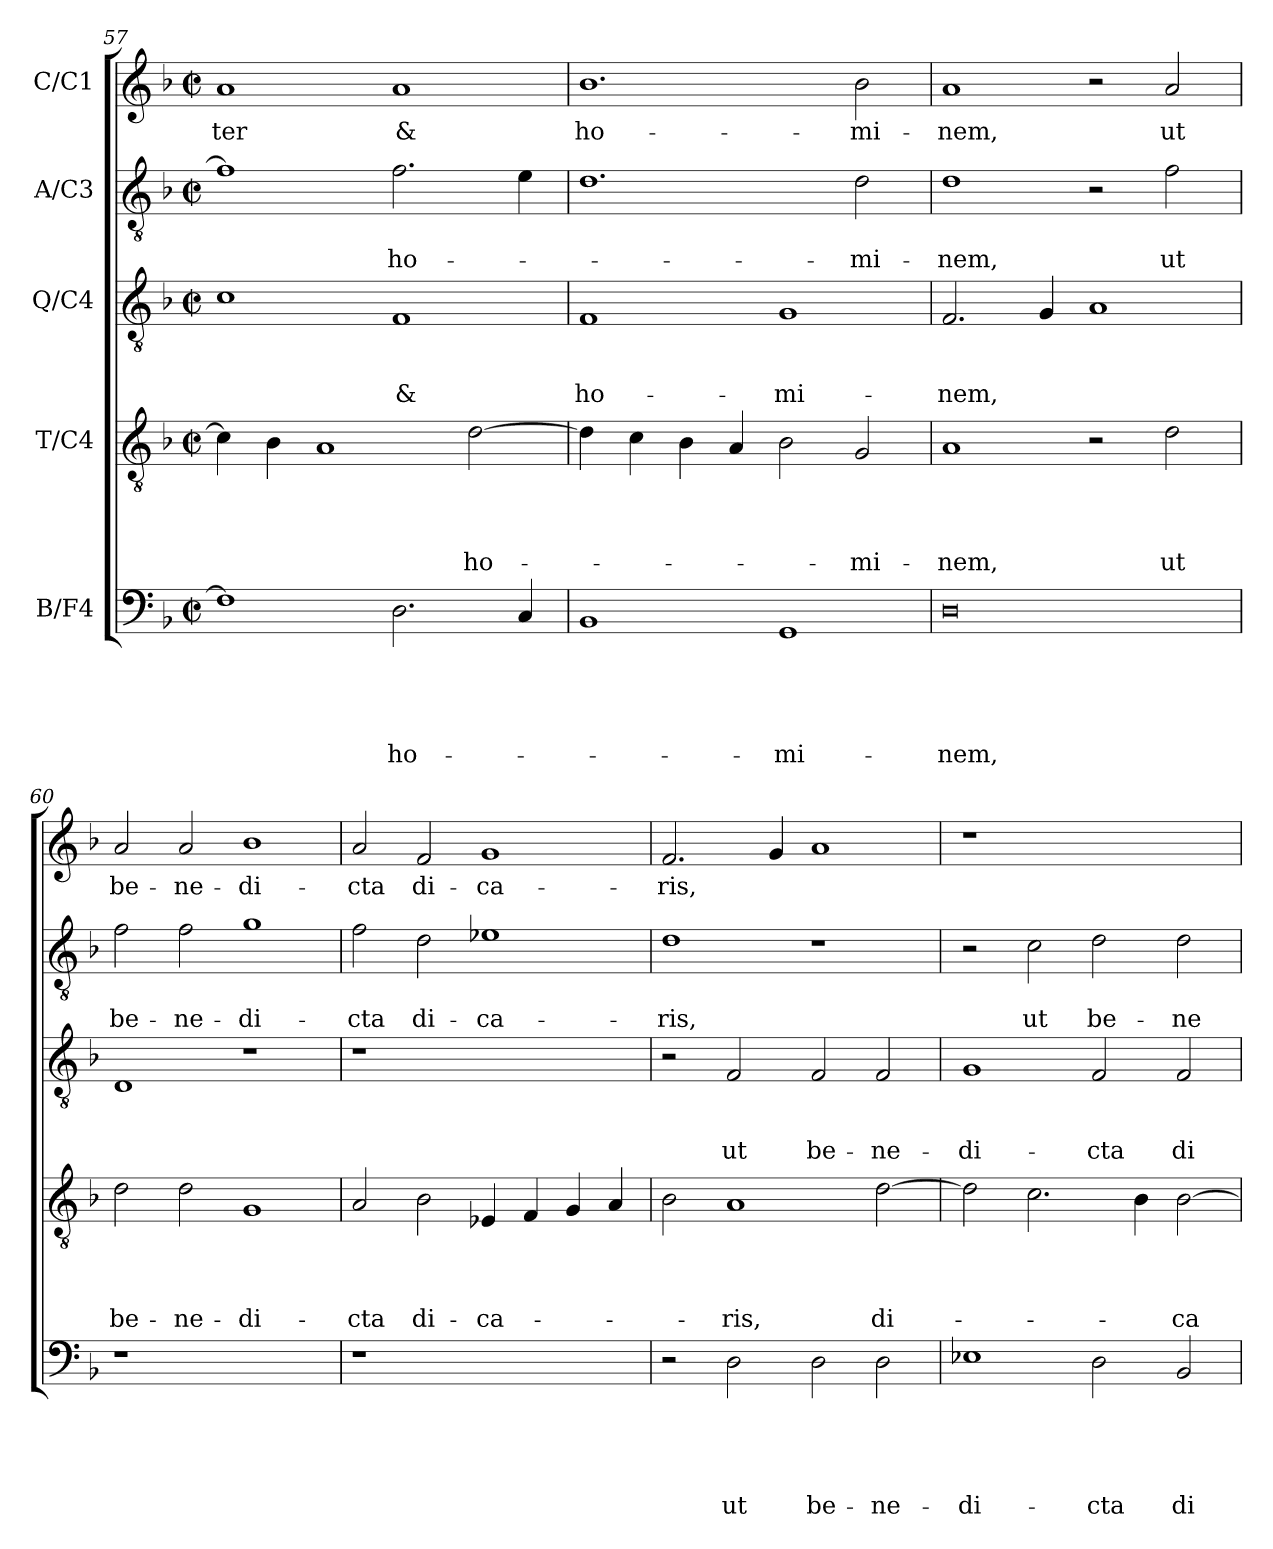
**kern	**text	**text	**text	**text	**text	**kern	**text	**text	**text	**text	**kern	**text	**text	**text	**kern	**text	**text	**kern	**text
*part5	*part5	*part5	*part5	*part5	*part5	*part4	*part4	*part4	*part4	*part4	*part3	*part3	*part3	*part3	*part2	*part2	*part2	*part1	*part1
*staff5	*staff5	*staff5	*staff5	*staff5	*staff5	*staff4	*staff4	*staff4	*staff4	*staff4	*staff3	*staff3	*staff3	*staff3	*staff2	*staff2	*staff2	*staff1	*staff1
*I"B/F4	*	*	*	*	*	*I"T/C4	*	*	*	*	*I"Q/C4	*	*	*	*I"A/C3	*	*	*I"C/C1	*
*clefF4	*	*	*	*	*	*clefGv2	*	*	*	*	*clefGv2	*	*	*	*clefGv2	*	*	*clefG2	*
*k[b-]	*	*	*	*	*	*k[b-]	*	*	*	*	*k[b-]	*	*	*	*k[b-]	*	*	*k[b-]	*
*F:	*	*	*	*	*	*F:	*	*	*	*	*F:	*	*	*	*F:	*	*	*F:	*
*M2/2	*	*	*	*	*	*M2/2	*	*	*	*	*M2/2	*	*	*	*M2/2	*	*	*M2/2	*
*met(c|)	*	*	*	*	*	*met(c|)	*	*	*	*	*met(c|)	*	*	*	*met(c|)	*	*	*met(c|)	*
=57	=57	=57	=57	=57	=57	=57	=57	=57	=57	=57	=57	=57	=57	=57	=57	=57	=57	=57	=57
!	!	!	!	!	!	!	!	!	!	!	!	!	!	!	!	!	!	!	!LO:LY:b
1F]	.	.	.	.	.	4c\]	.	.	.	.	1c	.	.	.	1f]	.	.	1a	-ter
.	.	.	.	.	.	4B-\	.	.	.	.	.	.	.	.	.	.	.	.	.
.	.	.	.	.	.	1A	.	.	.	.	.	.	.	.	.	.	.	.	.
!	!	!	!	!	!LO:LY:b	!	!	!	!	!	!	!	!	!LO:LY:b	!	!	!LO:LY:b	!	!LO:LY:b
2.D\	.	.	.	.	ho-	.	.	.	.	.	1F	.	.	&	2.f\	.	ho-	1a	&
!	!	!	!	!	!	!	!	!	!	!LO:LY:b	!	!	!	!	!	!	!	!	!
.	.	.	.	.	.	[2d\	.	.	.	ho-	.	.	.	.	.	.	.	.	.
4C/	.	.	.	.	.	.	.	.	.	.	.	.	.	.	4e\	.	.	.	.
=58	=58	=58	=58	=58	=58	=58	=58	=58	=58	=58	=58	=58	=58	=58	=58	=58	=58	=58	=58
!	!	!	!	!	!	!	!	!	!	!	!	!	!	!LO:LY:b	!	!	!	!	!LO:LY:b
1BB-	.	.	.	.	.	4d\]	.	.	.	.	1F	.	.	ho-	1.d	.	.	1.b-	ho-
.	.	.	.	.	.	4c\	.	.	.	.	.	.	.	.	.	.	.	.	.
.	.	.	.	.	.	4B-\	.	.	.	.	.	.	.	.	.	.	.	.	.
.	.	.	.	.	.	4A/	.	.	.	.	.	.	.	.	.	.	.	.	.
!	!	!	!	!	!LO:LY:b	!	!	!	!	!	!	!	!	!LO:LY:b	!	!	!	!	!
1GG	.	.	.	.	-mi-	2B-\	.	.	.	.	1G	.	.	-mi-	.	.	.	.	.
!	!	!	!	!	!	!	!	!	!	!LO:LY:b	!	!	!	!	!	!	!LO:LY:b	!	!LO:LY:b
.	.	.	.	.	.	2G/	.	.	.	-mi-	.	.	.	.	2d\	.	-mi-	2b-\	-mi-
=59	=59	=59	=59	=59	=59	=59	=59	=59	=59	=59	=59	=59	=59	=59	=59	=59	=59	=59	=59
!	!	!	!	!	!LO:LY:b	!	!	!	!	!LO:LY:b	!	!	!	!LO:LY:b	!	!	!LO:LY:b	!	!LO:LY:b
0D	.	.	.	.	-nem,	1A	.	.	.	-nem,	2.F/	.	.	-nem,	1d	.	-nem,	1a	-nem,
.	.	.	.	.	.	.	.	.	.	.	4G/	.	.	.	.	.	.	.	.
.	.	.	.	.	.	2r	.	.	.	.	1A	.	.	.	2r	.	.	2r	.
!	!	!	!	!	!	!	!	!	!	!LO:LY:b	!	!	!	!	!	!	!LO:LY:b	!	!LO:LY:b
.	.	.	.	.	.	2d\	.	.	.	ut	.	.	.	.	2f\	.	ut	2a/	ut
=60	=60	=60	=60	=60	=60	=60	=60	=60	=60	=60	=60	=60	=60	=60	=60	=60	=60	=60	=60
!	!	!	!	!	!	!	!	!	!	!LO:LY:b	!	!	!	!	!	!	!LO:LY:b	!	!LO:LY:b
1r	.	.	.	.	.	2d\	.	.	.	be-	1D	.	.	.	2f\	.	be-	2a/	be-
!	!	!	!	!	!	!	!	!	!	!LO:LY:b	!	!	!	!	!	!	!LO:LY:b	!	!LO:LY:b
.	.	.	.	.	.	2d\	.	.	.	-ne-	.	.	.	.	2f\	.	-ne-	2a/	-ne-
!	!	!	!	!	!	!	!	!	!	!LO:LY:b	!	!	!	!	!	!	!LO:LY:b	!	!LO:LY:b
1ryy	.	.	.	.	.	1G	.	.	.	-di-	1r	.	.	.	1g	.	-di-	1b-	-di-
!!LO:PB:g=z
=61	=61	=61	=61	=61	=61	=61	=61	=61	=61	=61	=61	=61	=61	=61	=61	=61	=61	=61	=61
!	!	!	!	!	!	!	!	!	!	!LO:LY:b	!	!	!	!	!	!	!LO:LY:b	!	!LO:LY:b
1r	.	.	.	.	.	2A/	.	.	.	-cta	1r	.	.	.	2f\	.	-cta	2a/	-cta
!	!	!	!	!	!	!	!	!	!	!LO:LY:b	!	!	!	!	!	!	!LO:LY:b	!	!LO:LY:b
.	.	.	.	.	.	2B-\	.	.	.	di-	.	.	.	.	2d\	.	di-	2f/	di-
!	!	!	!	!	!	!	!	!	!	!LO:LY:b	!	!	!	!	!	!	!LO:LY:b	!	!LO:LY:b
1ryy	.	.	.	.	.	4E-X/	.	.	.	-ca-	1ryy	.	.	.	1e-X	.	-ca-	1g	-ca-
.	.	.	.	.	.	4F/	.	.	.	.	.	.	.	.	.	.	.	.	.
.	.	.	.	.	.	4G/	.	.	.	.	.	.	.	.	.	.	.	.	.
.	.	.	.	.	.	4A/	.	.	.	.	.	.	.	.	.	.	.	.	.
=62	=62	=62	=62	=62	=62	=62	=62	=62	=62	=62	=62	=62	=62	=62	=62	=62	=62	=62	=62
!	!	!	!	!	!	!	!	!	!	!	!	!	!	!	!	!	!LO:LY:b	!	!LO:LY:b
2r	.	.	.	.	.	2B-\	.	.	.	.	2r	.	.	.	1d	.	-ris,	2.f/	-ris,
!	!	!	!	!	!LO:LY:b	!	!	!	!	!LO:LY:b	!	!	!	!LO:LY:b	!	!	!	!	!
2D\	.	.	.	.	ut	1A	.	.	.	-ris,	2F/	.	.	ut	.	.	.	.	.
.	.	.	.	.	.	.	.	.	.	.	.	.	.	.	.	.	.	4g/	.
!	!	!	!	!	!LO:LY:b	!	!	!	!	!	!	!	!	!LO:LY:b	!	!	!	!	!
2D\	.	.	.	.	be-	.	.	.	.	.	2F/	.	.	be-	1r	.	.	1a	.
!	!	!	!	!	!LO:LY:b	!	!	!	!	!LO:LY:b	!	!	!	!LO:LY:b	!	!	!	!	!
2D\	.	.	.	.	-ne-	[2d\	.	.	.	di-	2F/	.	.	-ne-	.	.	.	.	.
=63	=63	=63	=63	=63	=63	=63	=63	=63	=63	=63	=63	=63	=63	=63	=63	=63	=63	=63	=63
!	!	!	!	!	!LO:LY:b	!	!	!	!	!	!	!	!	!LO:LY:b	!	!	!	!	!
1E-	.	.	.	.	-di-	2d\]	.	.	.	.	1G	.	.	-di-	2r	.	.	1r	.
!	!	!	!	!	!	!	!	!	!	!	!	!	!	!	!	!	!LO:LY:b	!	!
.	.	.	.	.	.	2.c\	.	.	.	.	.	.	.	.	2c\	.	ut	.	.
!	!	!	!	!	!LO:LY:b	!	!	!	!	!	!	!	!	!LO:LY:b	!	!	!LO:LY:b	!	!
2D\	.	.	.	.	-cta	.	.	.	.	.	2F/	.	.	-cta	2d\	.	be-	1ryy	.
.	.	.	.	.	.	4B-\	.	.	.	.	.	.	.	.	.	.	.	.	.
!	!	!	!	!	!LO:LY:b	!	!	!	!	!LO:LY:b	!	!	!	!LO:LY:b	!	!	!LO:LY:b	!	!
2BB-/	.	.	.	.	di-	[2B-\	.	.	.	-ca-	2F/	.	.	di-	2d\	.	-ne-	.	.
=	=	=	=	=	=	=	=	=	=	=	=	=	=	=	=	=	=	=	=
*-	*-	*-	*-	*-	*-	*-	*-	*-	*-	*-	*-	*-	*-	*-	*-	*-	*-	*-	*-
